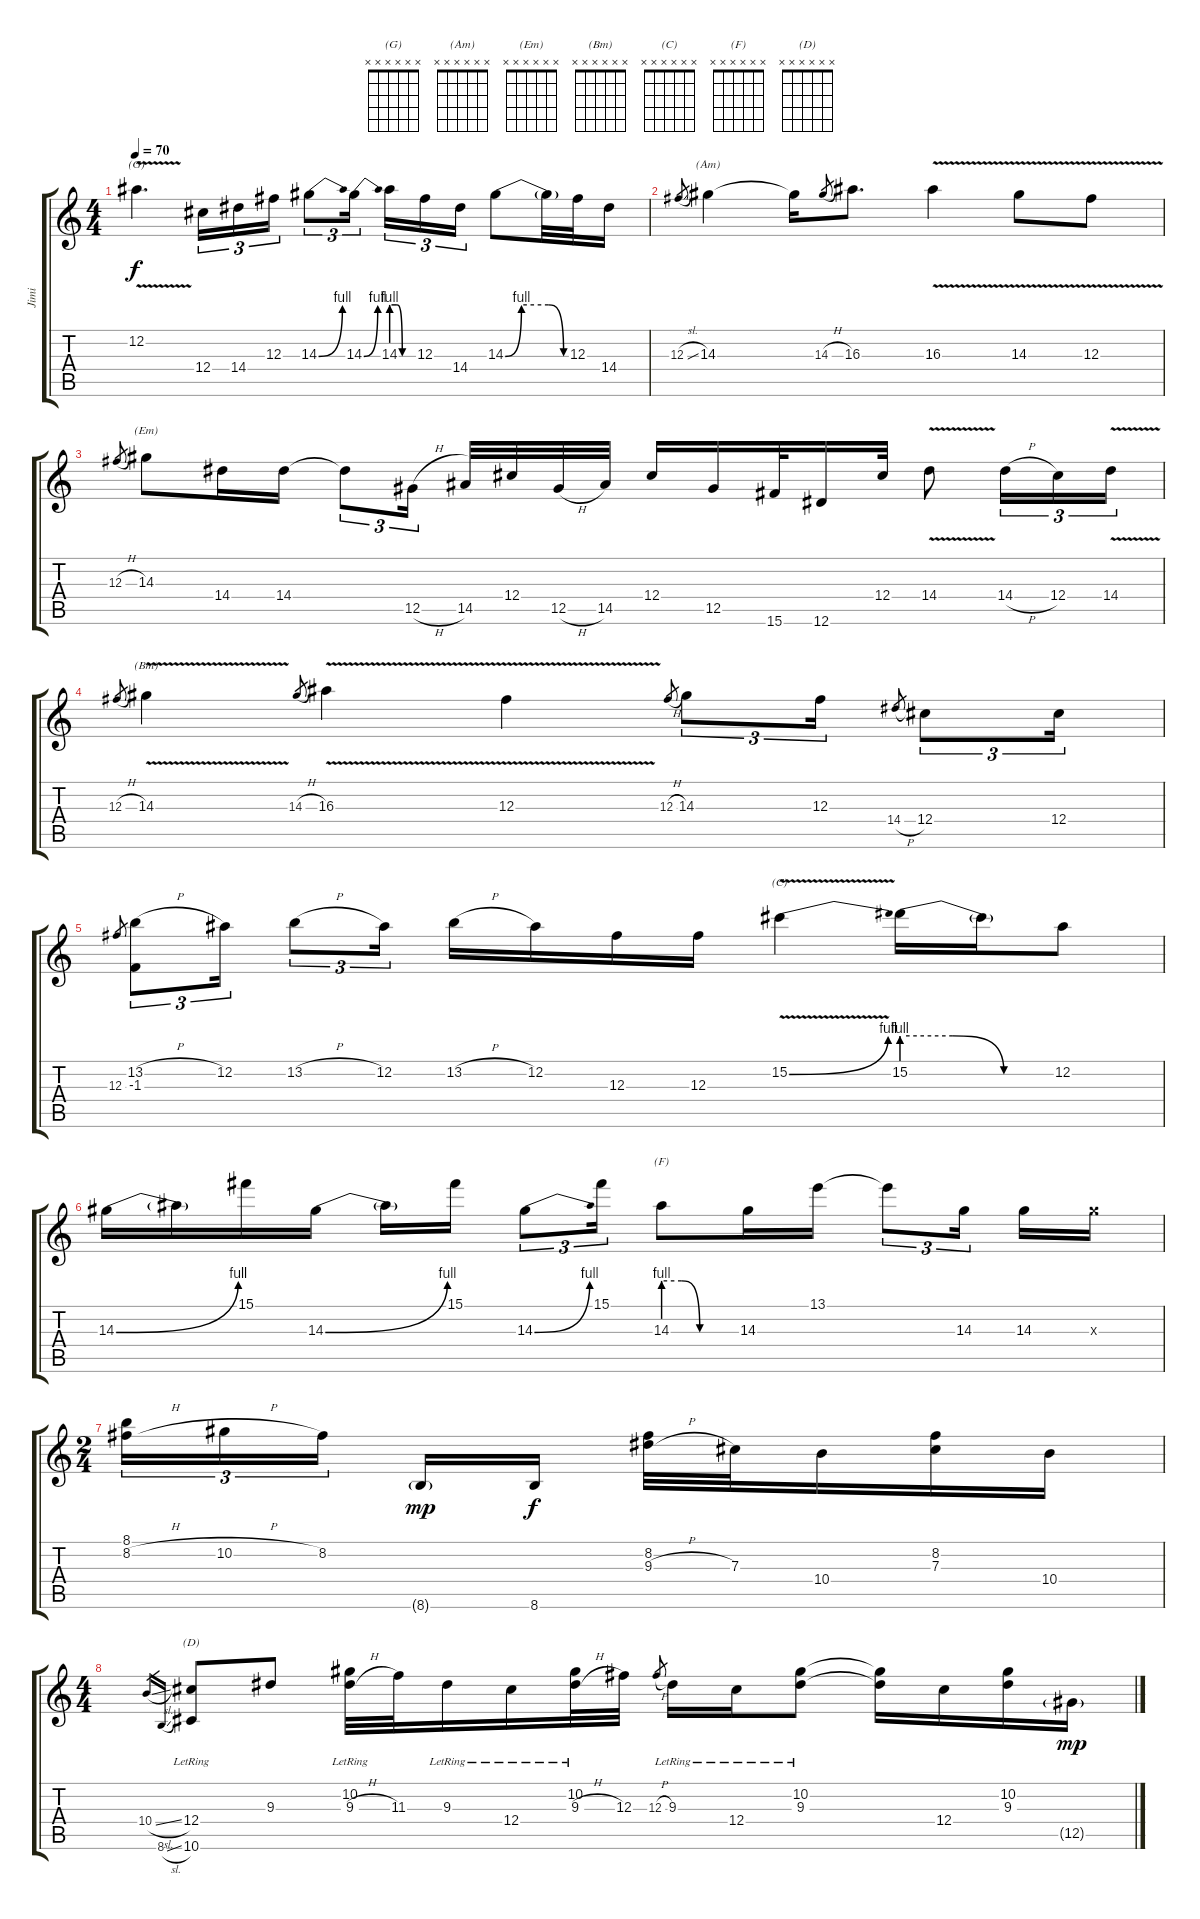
\track ("Jimi" "Jimi") {instrument electricguitarjazz}
\staff {score tabs}
\tuning (Eb4 Bb3 Gb3 Db3 Ab2 Eb2) {hide}
\chord ("(G)" x x x x x x)
\chord ("(Am)" x x x x x x)
\chord ("(Em)" x x x x x x)
\chord ("(Bm)" x x x x x x)
\chord ("(C)" x x x x x x)
\chord ("(F)" x x x x x x)
\chord ("(D)" x x x x x x)
\ts (4 4)
\tempo 70
\clef g2
\ks c
12.2{v}.4{d ch "(G)" dy f} 12.4.16{tu (3 2)} 14.4.16{tu (3 2)} 12.3.16{tu (3 2)} 14.3{be (bend 0 0 60 4)}.8{tu (3 2)} 14.3{be (bend 0 0 60 4)}.16{tu (3 2) beam splitsecondary} 14.3{be (custom 0 4 15 4 30 0 60 0)}.16{tu (3 2)} 12.3.16{tu (3 2)} 14.4.16{tu (3 2)} 14.3{be (custom 0 0 15 4 40 4 54 0 60 0)}.8 14.3{t}.32 12.3.32 14.4.16 |
12.3{sl}.8{gr} 14.3.4{ch "(Am)"} 14.3{t}.16 14.3{h}.8{gr} 16.3.8{d} 16.3{v}.4 14.3{v}.8 12.3{v}.8 |
12.3{h}.8{gr} 14.3.8{ch "(Em)"} 14.4.16 14.4.16 14.4{t}.8{tu (3 2)} 12.5{h}.16{tu (3 2) beam splitsecondary} 14.5.32 12.4.32 12.5{h}.32 14.5.32 12.4.16 12.5.16 15.6.32 12.6.16 12.4.32 14.4{v}.8 14.4{h}.16{tu (3 2)} 12.4.16{tu (3 2)} 14.4{v}.16{tu (3 2)} |
12.3{h}.8{gr} 14.3{v}.4{ch "(Bm)"} 14.3{h}.8{gr} 16.3{v}.4 12.3{v}.4 12.3{h}.8{gr} 14.3.8{tu (3 2)} 12.3.16{tu (3 2)} 14.4{h}.8{gr} 12.4.8{tu (3 2)} 12.4.16{tu (3 2)} |
12.3.8{gr} (13.2{h} -1.3).8{tu (3 2)} 12.2.16{tu (3 2)} 13.2{h}.8{tu (3 2)} 12.2.16{tu (3 2)} 13.2{h}.16 12.2.16 12.3.16 12.3.16 15.2{be (bend 0 0 60 4) v}.4{ch "(C)"} 15.2{be (custom 0 4 20 4 40 0 60 0)}.16 15.2{t}.16 12.2.8 |
14.3{be (bend 0 0 60 4)}.16 14.3{t}.16 15.1.16 14.3{be (bend 0 0 60 4)}.16 14.3{t}.16 15.1.16 14.3{be (bend 0 0 60 4)}.8{tu (3 2)} 15.1.16{tu (3 2)} 14.3{be (custom 0 4 15 4 30 0 60 0)}.8{ch "(F)"} 14.3.16 13.1.16 13.1{t}.8{tu (3 2)} 14.3.16{tu (3 2) beam splitsecondary} 14.3.16 14.3{x}.16 |
\ts (2 4)
(8.1 8.2{h}).16{tu (3 2)} 10.2{h}.16{tu (3 2)} 8.2.16{tu (3 2) beam splitsecondary} 8.6{g}.16{dy mp} 8.6.16{dy f} (8.2 9.3{h}).32 7.3.32 10.4.16 (8.2 7.3).16 10.4.16 |
\ts (4 4)
10.4{sl}.16{gr} 8.6{sl}.16{gr} (12.4{lr} 10.6{lr}).8{ch "(D)"} 9.3.8 (10.2{lr} 9.3{h}).32 11.3.32 9.3{lr}.16 12.4{lr}.16 (10.2{lr} 9.3{h}).32 12.3.32 12.3{h}.8{gr} 9.3{lr}.16 12.4{lr}.16 (10.2{lr} 9.3{lr}).8 (10.2{t} 9.3{t}).16 12.4.16 (10.2 9.3).16 12.5{g}.16{dy mp}
